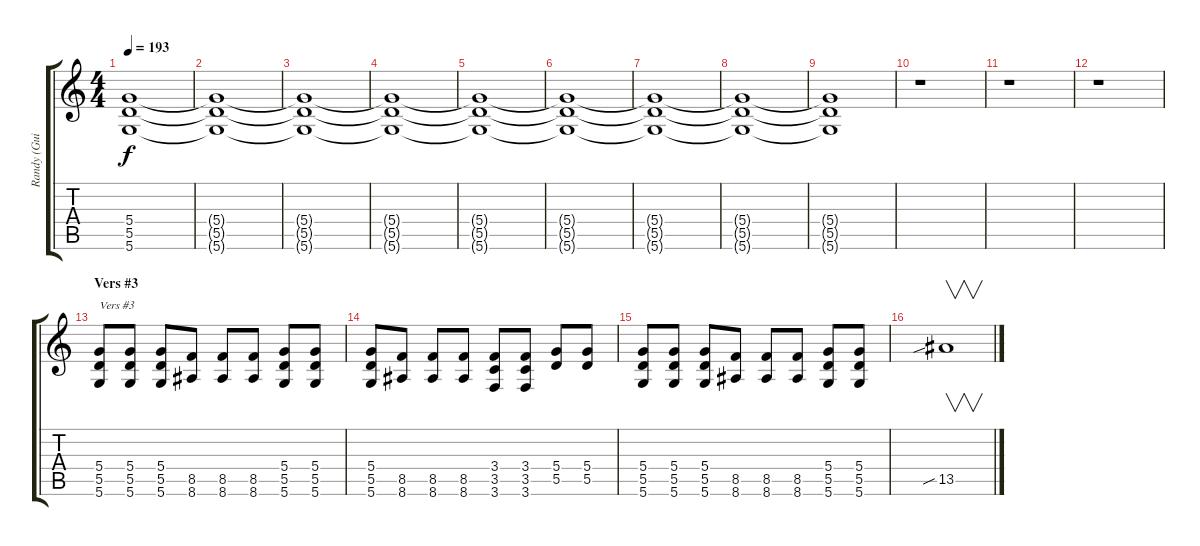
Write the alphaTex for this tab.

\track ("Randy (Guitar)" "Randy (Gui") {instrument distortionguitar}
\staff {score tabs}
\tuning (E4 B3 G3 D3 A2 D2) {hide}
\ts (4 4)
\tempo 193
\clef g2
\ks c
(5.4{t} 5.5{t} 5.6{t}).1{dy f volume 8} |
(5.4{t} 5.5{t} 5.6{t}).1 |
(5.4{t} 5.5{t} 5.6{t}).1 |
(5.4{t} 5.5{t} 5.6{t}).1 |
(5.4{t} 5.5{t} 5.6{t}).1{volume 0} |
(5.4{t} 5.5{t} 5.6{t}).1 |
(5.4{t} 5.5{t} 5.6{t}).1 |
(5.4{t} 5.5{t} 5.6{t}).1 |
(5.4{t} 5.5{t} 5.6{t}).1 |
r.1 |
r.1 |
r.1 |
\section ("" "Vers #3")
(5.4 5.5 5.6).8{txt "Vers #3" volume 16} (5.4 5.5 5.6).8 (5.4 5.5 5.6).8 (8.5 8.6).8 (8.5 8.6).8 (8.5 8.6).8 (5.4 5.5 5.6).8 (5.4 5.5 5.6).8 |
(5.4 5.5 5.6).8 (8.5 8.6).8 (8.5 8.6).8 (8.5 8.6).8 (3.4 3.5 3.6).8 (3.4 3.5 3.6).8 (5.4 5.5).8 (5.4 5.5).8 |
(5.4 5.5 5.6).8 (5.4 5.5 5.6).8 (5.4 5.5 5.6).8 (8.5 8.6).8 (8.5 8.6).8 (8.5 8.6).8 (5.4 5.5 5.6).8 (5.4 5.5 5.6).8 |
13.5{sib}.1{v}
